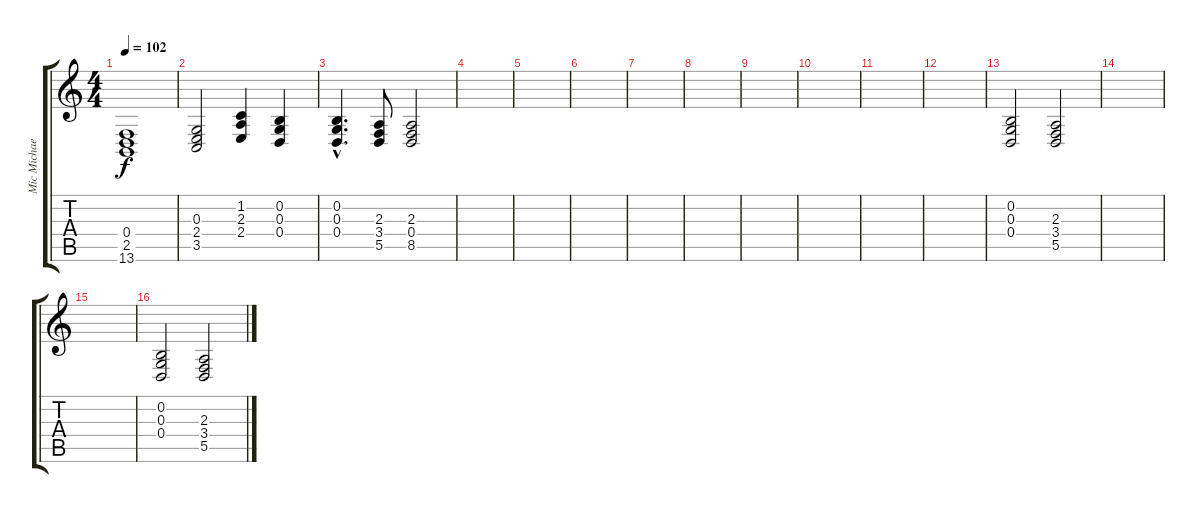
\track ("Mic Michaelli ( lead )" "Mic Michae") {instrument stringensemble1}
\staff {score tabs}
\tuning (E4 B3 G3 D3 A2 E2) {hide}
\ts (4 4)
\tempo 102
\clef g2
\ks c
(0.4 2.5 13.6).1{dy f} |
(0.3 2.4 3.5).2 (1.2 2.3 2.4).4 (0.2 0.3 0.4).4 |
(0.2{hac} 0.3{hac} 0.4{hac}).4{d} (2.3 3.4 5.5).8 (2.3 0.4 8.5).2 |
|
|
|
|
|
|
|
|
|
(0.2 0.3 0.4).2 (2.3 3.4 5.5).2 |
|
|
(0.2 0.3 0.4).2 (2.3 3.4 5.5).2
